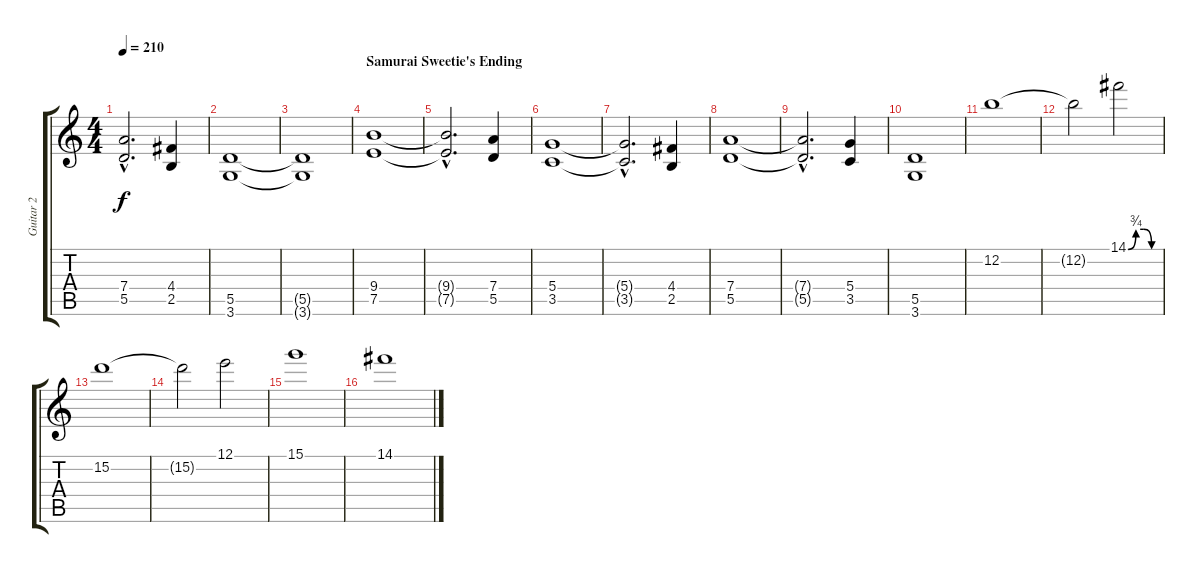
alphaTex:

\track ("Guitar 2" "Guitar 2") {instrument overdrivenguitar}
\staff {score tabs}
\tuning (E4 B3 G3 D3 A2 E2) {hide}
\ts (4 4)
\tempo 210
\clef g2
\ks c
(7.4{hac t} 5.5{hac t}).2{d dy f} (4.4 2.5).4 |
(5.5 3.6).1 |
(5.5{t} 3.6{t}).1 |
\section ("" "Samurai Sweetie's Ending")
(9.4 7.5).1 |
(9.4{hac t} 7.5{hac t}).2{d} (7.4 5.5).4 |
(5.4 3.5).1 |
(5.4{hac t} 3.5{hac t}).2{d} (4.4 2.5).4 |
(7.4 5.5).1 |
(7.4{hac t} 5.5{hac t}).2{d} (5.4 3.5).4 |
(5.5 3.6).1 |
12.2.1{volume 15} |
12.2{t}.2 14.1{be (custom 0 0 15 3 30 3 45 0 60 0)}.2 |
15.2.1 |
15.2{t}.2 12.1.2 |
15.1.1 |
14.1.1
